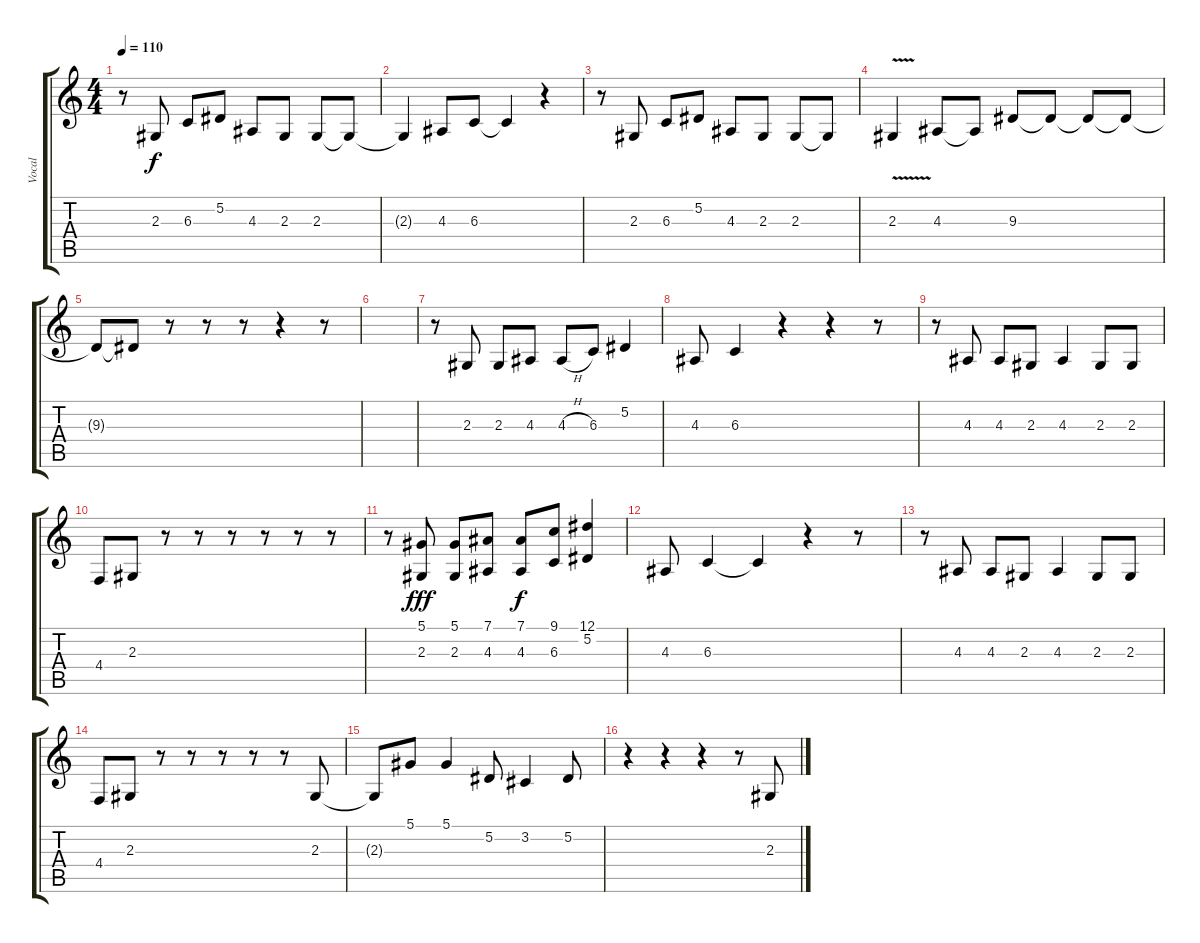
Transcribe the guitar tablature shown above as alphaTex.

\track ("Vocal" "Vocal") {instrument harmonica}
\staff {score tabs}
\tuning (Eb4 Bb3 Gb3 Db3 Ab2 Eb2) {hide}
\ts (4 4)
\tempo 110
\clef g2
\ks c
r.8{dy f} 2.3.8 6.3.8 5.2.8 4.3.8 2.3.8 2.3.8 2.3{t}.8 |
2.3{t}.4 4.3.8 6.3.8 6.3{t}.4 r.4 |
r.8 2.3.8 6.3.8 5.2.8 4.3.8 2.3.8 2.3.8 2.3{t}.8 |
2.3{v}.4 4.3.8 4.3{t}.8 9.3.8 9.3{t}.8 9.3{t}.8 9.3{t}.8 |
9.3{t}.8 9.3{t}.8 r.8 r.8 r.8 r.4 r.8 |
|
r.8 2.3.8 2.3.8 4.3.8 4.3{h}.8 6.3.8 5.2.4 |
4.3.8 6.3.4 r.4 r.4 r.8 |
r.8 4.3.8 4.3.8 2.3.8 4.3.4 2.3.8 2.3.8 |
4.4.8 2.3.8 r.8 r.8 r.8 r.8 r.8 r.8 |
r.8 (5.1 2.3).8{dy fff} (5.1 2.3).8 (7.1 4.3).8 (7.1 4.3).8{dy f} (9.1 6.3).8 (12.1 5.2).4 |
4.3.8 6.3.4 6.3{t}.4 r.4 r.8 |
r.8 4.3.8 4.3.8 2.3.8 4.3.4 2.3.8 2.3.8 |
4.4.8 2.3.8 r.8 r.8 r.8 r.8 r.8 2.3.8 |
2.3{t}.8 5.1.8 5.1.4 5.2.8 3.2.4 5.2.8 |
r.4 r.4 r.4 r.8 2.3.8
